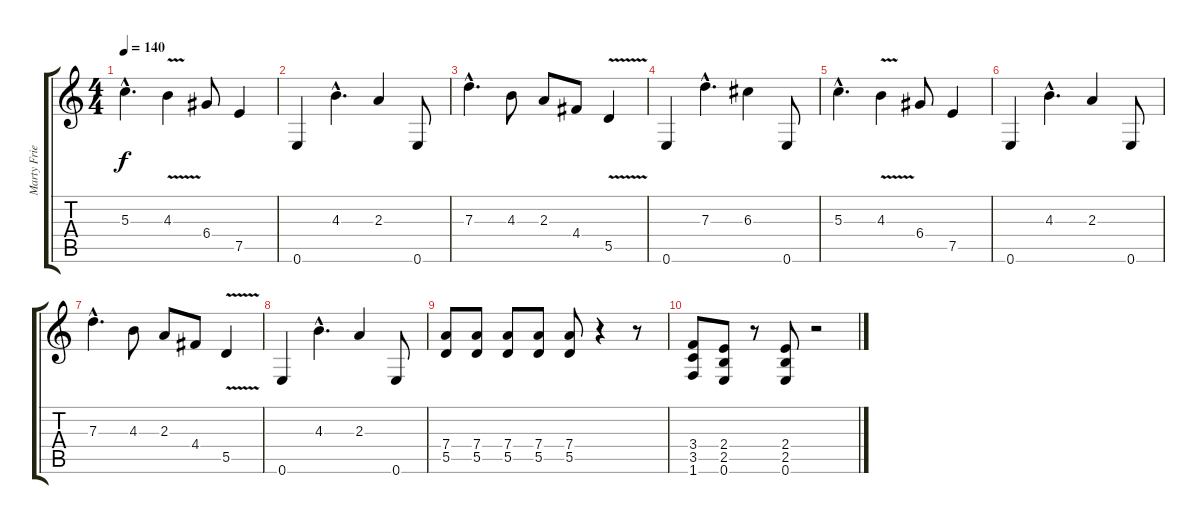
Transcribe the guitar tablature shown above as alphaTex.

\track ("Marty Friedman (Overdriven Guitar)" "Marty Frie") {instrument distortionguitar}
\staff {score tabs}
\tuning (E4 B3 G3 D3 A2 E2) {hide}
\ts (4 4)
\tempo 140
\clef g2
\ks c
5.3{hac}.4{d dy f} 4.3{v}.4 6.4.8 7.5.4 |
0.6.4 4.3{hac}.4{d} 2.3.4 0.6.8 |
7.3{hac}.4{d} 4.3.8 2.3.8 4.4.8 5.5{v}.4 |
0.6.4 7.3{hac}.4{d} 6.3.4 0.6.8 |
5.3{hac}.4{d} 4.3{v}.4 6.4.8 7.5.4 |
0.6.4 4.3{hac}.4{d} 2.3.4 0.6.8 |
7.3{hac}.4{d} 4.3.8 2.3.8 4.4.8 5.5{v}.4 |
0.6.4 4.3{hac}.4{d} 2.3.4 0.6.8 |
(7.4 5.5).8 (7.4 5.5).8 (7.4 5.5).8 (7.4 5.5).8 (7.4 5.5).8 r.4 r.8 |
(3.4 3.5 1.6).8 (2.4 2.5 0.6).8 r.8 (2.4 2.5 0.6).8 r.2
